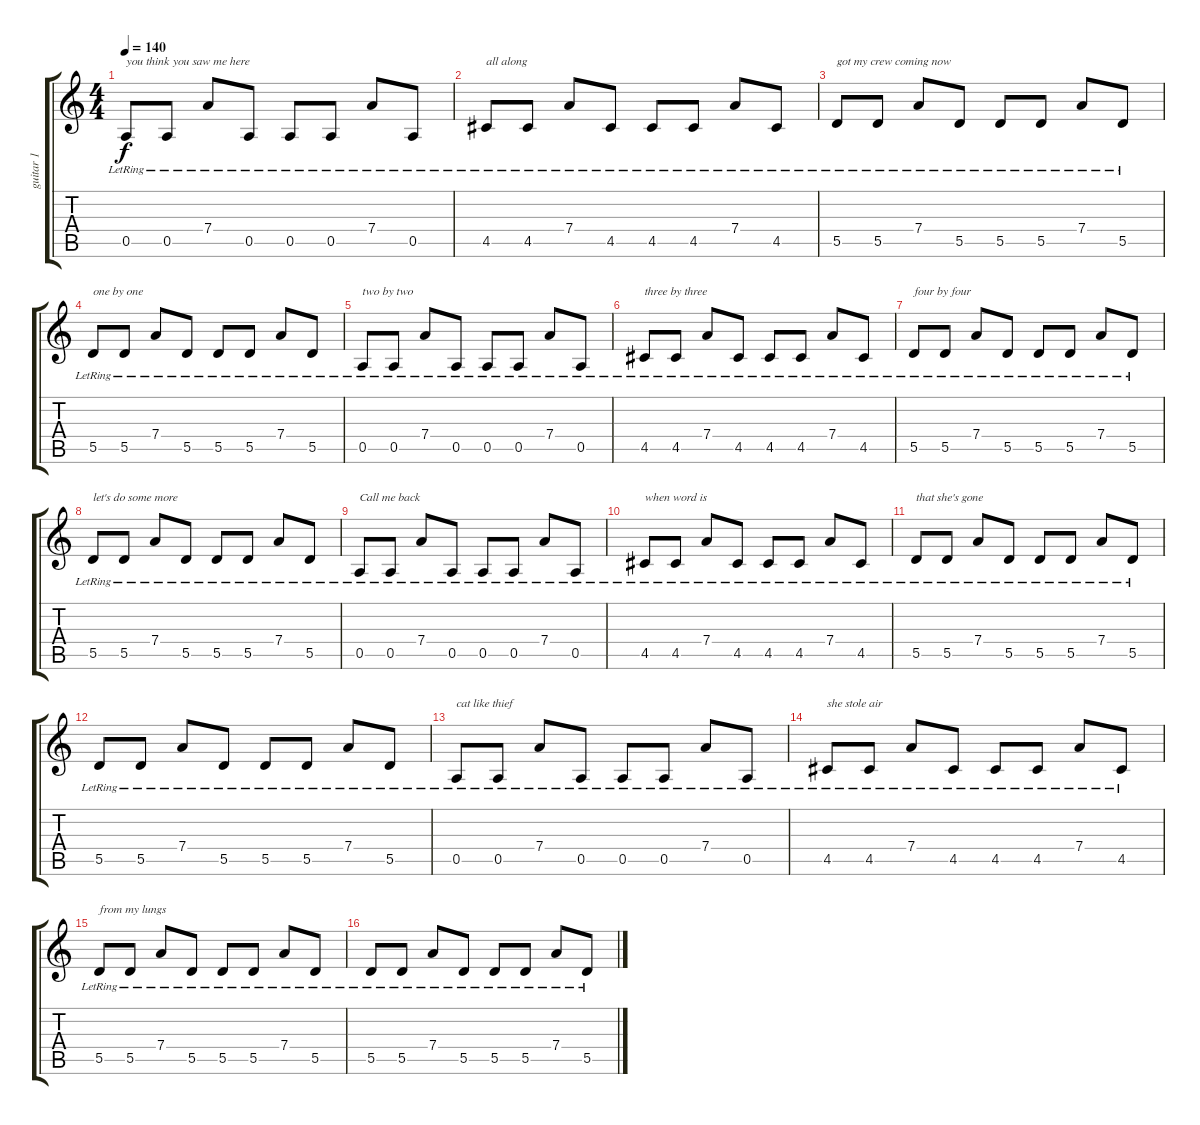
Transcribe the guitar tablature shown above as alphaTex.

\track ("guitar 1" "guitar 1") {instrument electricguitarclean}
\staff {score tabs}
\tuning (E4 B3 G3 D3 A2 E2) {hide}
\ts (4 4)
\tempo 140
\clef g2
\ks c
0.5{lr}.8{txt "you think you saw me here" dy f} 0.5{lr}.8 7.4{lr}.8 0.5{lr}.8 0.5{lr}.8 0.5{lr}.8 7.4{lr}.8 0.5{lr}.8 |
4.5{lr}.8{txt "all along"} 4.5{lr}.8 7.4{lr}.8 4.5{lr}.8 4.5{lr}.8 4.5{lr}.8 7.4{lr}.8 4.5{lr}.8 |
5.5{lr}.8{txt "got my crew coming now"} 5.5{lr}.8 7.4{lr}.8 5.5{lr}.8 5.5{lr}.8 5.5{lr}.8 7.4{lr}.8 5.5{lr}.8 |
5.5{lr}.8{txt "one by one"} 5.5{lr}.8 7.4{lr}.8 5.5{lr}.8 5.5{lr}.8 5.5{lr}.8 7.4{lr}.8 5.5{lr}.8 |
0.5{lr}.8{txt "two by two"} 0.5{lr}.8 7.4{lr}.8 0.5{lr}.8 0.5{lr}.8 0.5{lr}.8 7.4{lr}.8 0.5{lr}.8 |
4.5{lr}.8{txt "three by three"} 4.5{lr}.8 7.4{lr}.8 4.5{lr}.8 4.5{lr}.8 4.5{lr}.8 7.4{lr}.8 4.5{lr}.8 |
5.5{lr}.8{txt "four by four"} 5.5{lr}.8 7.4{lr}.8 5.5{lr}.8 5.5{lr}.8 5.5{lr}.8 7.4{lr}.8 5.5{lr}.8 |
5.5{lr}.8{txt "let's do some more"} 5.5{lr}.8 7.4{lr}.8 5.5{lr}.8 5.5{lr}.8 5.5{lr}.8 7.4{lr}.8 5.5{lr}.8 |
0.5{lr}.8{txt "Call me back"} 0.5{lr}.8 7.4{lr}.8 0.5{lr}.8 0.5{lr}.8 0.5{lr}.8 7.4{lr}.8 0.5{lr}.8 |
4.5{lr}.8{txt "when word is"} 4.5{lr}.8 7.4{lr}.8 4.5{lr}.8 4.5{lr}.8 4.5{lr}.8 7.4{lr}.8 4.5{lr}.8 |
5.5{lr}.8{txt "that she's gone"} 5.5{lr}.8 7.4{lr}.8 5.5{lr}.8 5.5{lr}.8 5.5{lr}.8 7.4{lr}.8 5.5{lr}.8 |
5.5{lr}.8 5.5{lr}.8 7.4{lr}.8 5.5{lr}.8 5.5{lr}.8 5.5{lr}.8 7.4{lr}.8 5.5{lr}.8 |
0.5{lr}.8{txt "cat like thief"} 0.5{lr}.8 7.4{lr}.8 0.5{lr}.8 0.5{lr}.8 0.5{lr}.8 7.4{lr}.8 0.5{lr}.8 |
4.5{lr}.8{txt "she stole air"} 4.5{lr}.8 7.4{lr}.8 4.5{lr}.8 4.5{lr}.8 4.5{lr}.8 7.4{lr}.8 4.5{lr}.8 |
5.5{lr}.8{txt "from my lungs"} 5.5{lr}.8 7.4{lr}.8 5.5{lr}.8 5.5{lr}.8 5.5{lr}.8 7.4{lr}.8 5.5{lr}.8 |
5.5{lr}.8 5.5{lr}.8 7.4{lr}.8 5.5{lr}.8 5.5{lr}.8 5.5{lr}.8 7.4{lr}.8 5.5{lr}.8
